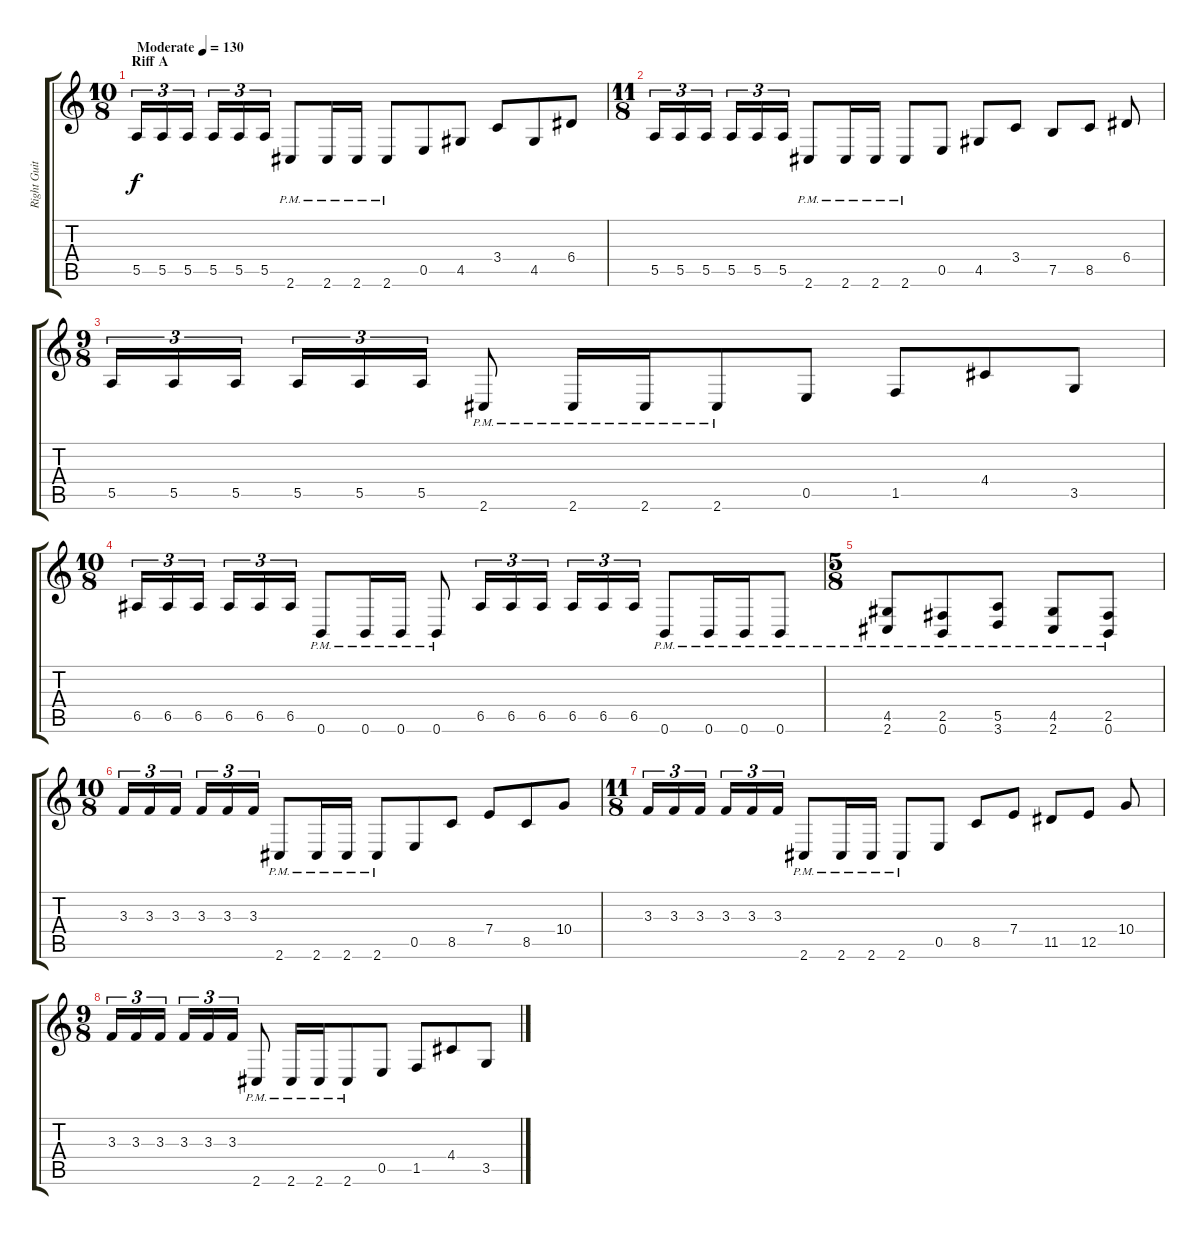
\track ("Right Guitar" "Right Guit") {instrument distortionguitar}
\staff {score tabs}
\tuning (B3 Gb3 D3 A2 E2 B1) {hide}
\ts (10 8)
\section ("" "Riff A")
\tempo (130 "Moderate")
\clef g2
\ks c
5.5.16{tu (3 2) dy f instrument distortionguitar} 5.5.16{tu (3 2)} 5.5.16{tu (3 2)} 5.5.16{tu (3 2)} 5.5.16{tu (3 2)} 5.5.16{tu (3 2)} 2.6{pm}.8 2.6{pm}.16 2.6{pm}.16 2.6{pm}.8 0.5.8 4.5.8 3.4.8 4.5.8 6.4.8 |
\ts (11 8)
5.5.16{tu (3 2)} 5.5.16{tu (3 2)} 5.5.16{tu (3 2)} 5.5.16{tu (3 2)} 5.5.16{tu (3 2)} 5.5.16{tu (3 2)} 2.6{pm}.8 2.6{pm}.16 2.6{pm}.16 2.6{pm}.8 0.5.8 4.5.8 3.4.8 7.5.8 8.5.8 6.4.8 |
\ts (9 8)
5.5.16{tu (3 2)} 5.5.16{tu (3 2)} 5.5.16{tu (3 2) beam splitsecondary} 5.5.16{tu (3 2)} 5.5.16{tu (3 2)} 5.5.16{tu (3 2)} 2.6{pm}.8 2.6{pm}.16 2.6{pm}.16 2.6{pm}.8 0.5.8 1.5.8 4.4.8 3.5.8 |
\ts (10 8)
6.5.16{tu (3 2)} 6.5.16{tu (3 2)} 6.5.16{tu (3 2)} 6.5.16{tu (3 2)} 6.5.16{tu (3 2)} 6.5.16{tu (3 2)} 0.6{pm}.8 0.6{pm}.16 0.6{pm}.16 0.6{pm}.8 6.5.16{tu (3 2)} 6.5.16{tu (3 2)} 6.5.16{tu (3 2)} 6.5.16{tu (3 2)} 6.5.16{tu (3 2)} 6.5.16{tu (3 2)} 0.6{pm}.8 0.6{pm}.16 0.6{pm}.16 0.6{pm}.8 |
\ts (5 8)
(4.5{pm} 2.6{pm}).8 (2.5{pm} 0.6{pm}).8 (5.5{pm} 3.6{pm}).8 (4.5{pm} 2.6{pm}).8 (2.5{pm} 0.6{pm}).8 |
\ts (10 8)
3.3.16{tu (3 2)} 3.3.16{tu (3 2)} 3.3.16{tu (3 2)} 3.3.16{tu (3 2)} 3.3.16{tu (3 2)} 3.3.16{tu (3 2)} 2.6{pm}.8 2.6{pm}.16 2.6{pm}.16 2.6{pm}.8 0.5.8 8.5.8 7.4.8 8.5.8 10.4.8 |
\ts (11 8)
3.3.16{tu (3 2)} 3.3.16{tu (3 2)} 3.3.16{tu (3 2)} 3.3.16{tu (3 2)} 3.3.16{tu (3 2)} 3.3.16{tu (3 2)} 2.6{pm}.8 2.6{pm}.16 2.6{pm}.16 2.6{pm}.8 0.5.8 8.5.8 7.4.8 11.5.8 12.5.8 10.4.8 |
\ts (9 8)
3.3.16{tu (3 2)} 3.3.16{tu (3 2)} 3.3.16{tu (3 2) beam splitsecondary} 3.3.16{tu (3 2)} 3.3.16{tu (3 2)} 3.3.16{tu (3 2)} 2.6{pm}.8 2.6{pm}.16 2.6{pm}.16 2.6{pm}.8 0.5.8 1.5.8 4.4.8 3.5.8
